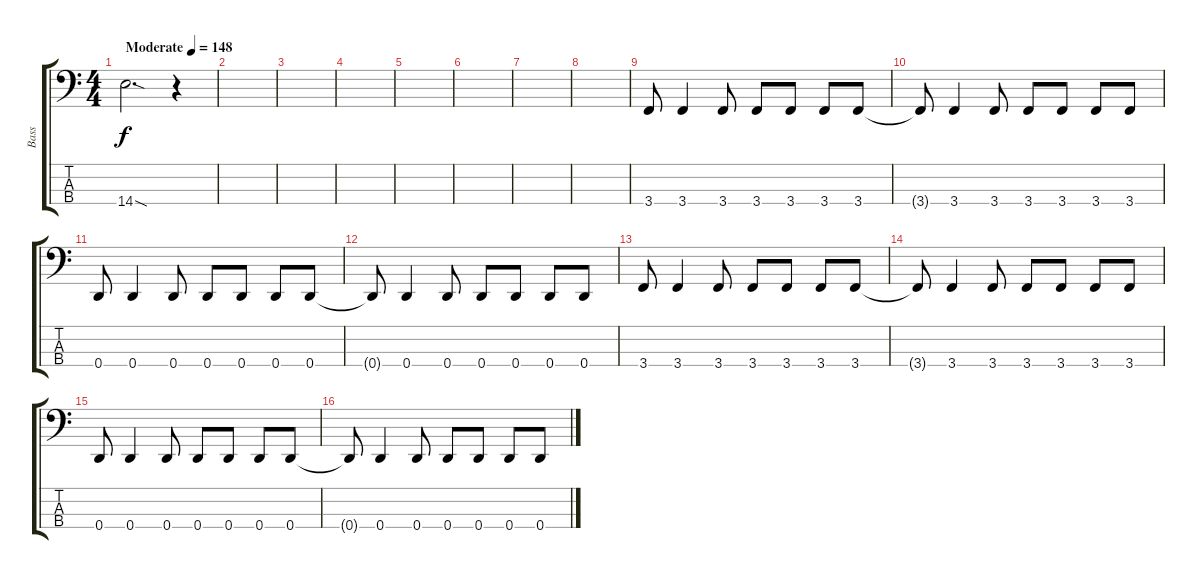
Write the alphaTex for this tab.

\track ("Bass" "Bass") {instrument electricbasspick}
\staff {score tabs}
\tuning (G2 D2 A1 D1) {hide}
\ts (4 4)
\tempo (148 "Moderate")
\clef f4
\ks c
14.4{sod}.2{d dy f instrument electricbasspick} r.4 |
|
|
|
|
|
|
|
3.4.8 3.4.4 3.4.8 3.4.8 3.4.8 3.4.8 3.4.8 |
3.4{t}.8 3.4.4 3.4.8 3.4.8 3.4.8 3.4.8 3.4.8 |
0.4.8 0.4.4 0.4.8 0.4.8 0.4.8 0.4.8 0.4.8 |
0.4{t}.8 0.4.4 0.4.8 0.4.8 0.4.8 0.4.8 0.4.8 |
3.4.8 3.4.4 3.4.8 3.4.8 3.4.8 3.4.8 3.4.8 |
3.4{t}.8 3.4.4 3.4.8 3.4.8 3.4.8 3.4.8 3.4.8 |
0.4.8 0.4.4 0.4.8 0.4.8 0.4.8 0.4.8 0.4.8 |
0.4{t}.8 0.4.4 0.4.8 0.4.8 0.4.8 0.4.8 0.4.8
